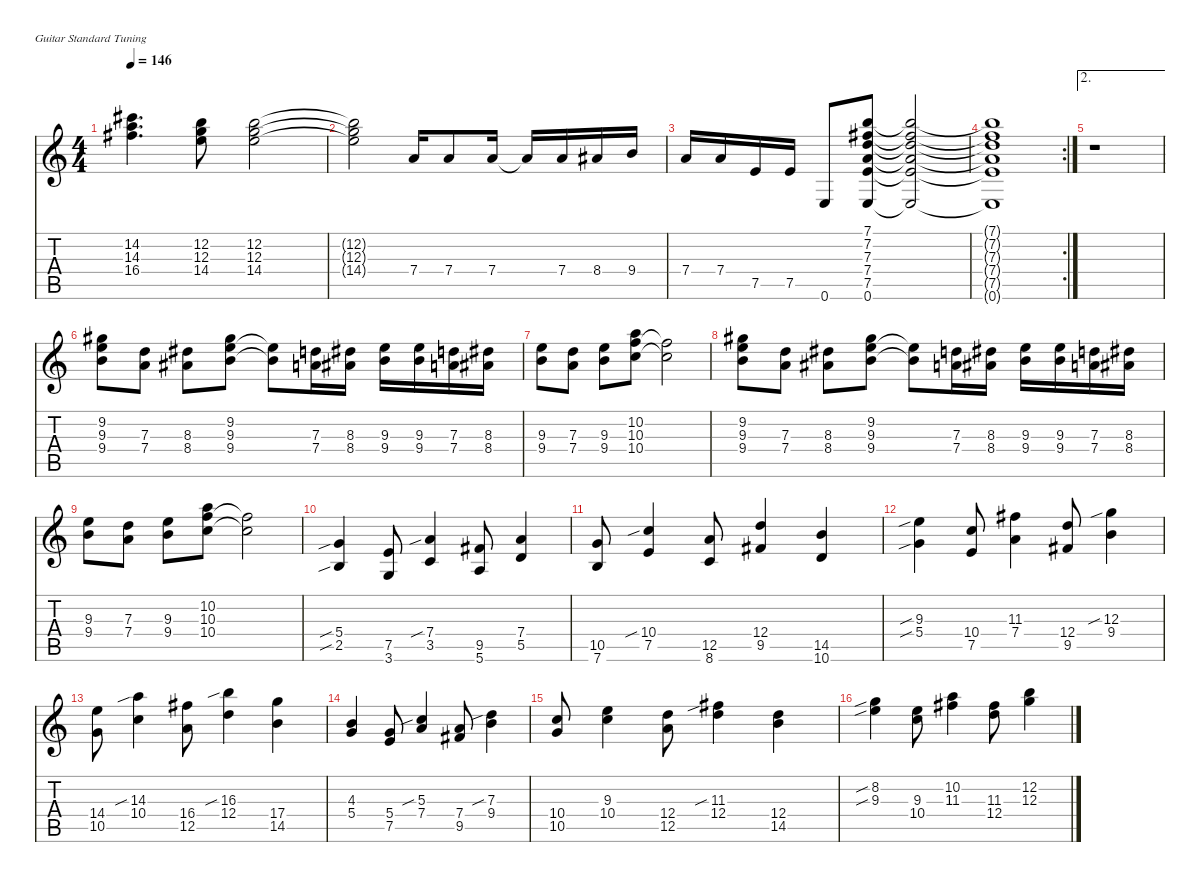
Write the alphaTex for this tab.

\defaultSystemsLayout 4
\hideDynamics
\bracketExtendMode nobrackets
\singleTrackTrackNamePolicy hidden
\multiTrackTrackNamePolicy hidden
\firstSystemTrackNameMode fullname
\firstSystemTrackNameOrientation horizontal
\otherSystemsTrackNameOrientation horizontal
\track ("Guitar 1" "od.guit.") {mute instrument overdrivenguitar}
\staff {score tabs}
\tuning (E4 B3 G3 D3 A2 E2)
\ts (4 4)
\tempo 146
\clef g2
\ks c
(14.2{acc #} 14.3 16.4{acc #}).4{d dy f beam Down} (12.2 12.3 14.4).8{beam Down} (12.2 12.3 14.4).2{beam Down} |
(12.2{t} 12.3{t} 14.4{t}).2{beam Down} 7.4.16{beam Up} 7.4.8{beam Up} 7.4.16{beam Up} 7.4{t}.16{beam Up} 7.4.16{beam Up} 8.4{acc #}.16{beam Up} 9.4.16{beam Up} |
7.4.16{beam Up} 7.4.16{beam Up} 7.5.16{beam Up} 7.5.16{beam Up} 0.6.8{beam Up} (7.1 7.2{acc #} 7.3 7.4 7.5 0.6).8{beam Up} (7.1{t} 7.2{t acc #} 7.3{t} 7.4{t} 7.5{t} 0.6{t}).2{beam Up} |
\rc 2
(7.1{t} 7.2{t acc #} 7.3{t} 7.4{t} 7.5{t} 0.6{t}).1{beam Up} |
\ae 2
r.1{beam Down} |
(9.2{acc #} 9.3 9.4).8{beam Down} (7.3 7.4).8{beam Down} (8.3{acc #} 8.4{acc #}).8{beam Down} (9.2{acc #} 9.3 9.4).8{beam Down} (9.3{t} 9.4{t}).8{beam Down} (7.3 7.4).16{beam Down} (8.3{acc #} 8.4{acc #}).16{beam Down} (9.3 9.4).16{beam Down} (9.3 9.4).16{beam Down} (7.3 7.4).16{beam Down} (8.3{acc #} 8.4{acc #}).16{beam Down} |
(9.3 9.4).8{beam Down} (7.3 7.4).8{beam Down} (9.3 9.4).8{beam Down} (10.2 10.3 10.4).8{beam Down} (10.3{t} 10.4{t}).2{beam Down} |
(9.2{acc #} 9.3 9.4).8{beam Down} (7.3 7.4).8{beam Down} (8.3{acc #} 8.4{acc #}).8{beam Down} (9.2{acc #} 9.3 9.4).8{beam Down} (9.3{t} 9.4{t}).8{beam Down} (7.3 7.4).16{beam Down} (8.3{acc #} 8.4{acc #}).16{beam Down} (9.3 9.4).16{beam Down} (9.3 9.4).16{beam Down} (7.3 7.4).16{beam Down} (8.3{acc #} 8.4{acc #}).16{beam Down} |
(9.3 9.4).8{beam Down} (7.3 7.4).8{beam Down} (9.3 9.4).8{beam Down} (10.2 10.3 10.4).8{beam Down} (10.3{t} 10.4{t}).2{beam Down} |
(5.4{sib} 2.5{sib}).4{beam Up} (7.5 3.6).8{beam Up} (7.4{sib} 3.5).4{beam Up} (9.5{acc #} 5.6).8{beam Up} (7.4 5.5).4{beam Up} |
(10.5 7.6).8{beam Up} (10.4{sib} 7.5).4{beam Up} (12.5 8.6).8{beam Up} (12.4 9.5{acc #}).4{beam Up} (14.5 10.6).4{beam Up} |
(9.3{sib} 5.4{sib}).4{beam Down} (10.4 7.5).8{beam Up} (11.3{acc #} 7.4).4{beam Down} (12.4 9.5{acc #}).8{beam Up} (12.3{sib} 9.4).4{beam Down} |
(14.4 10.5).8{beam Down} (14.3{sib} 10.4).4{beam Down} (16.4{acc #} 12.5).8{beam Down} (16.3{sib} 12.4).4{beam Down} (17.4 14.5).4{beam Down} |
(4.3 5.4).4{beam Up} (5.4 7.5).8{beam Up} (5.3{sib} 7.4).4{beam Up} (7.4 9.5{acc #}).8{beam Up} (7.3{sib} 9.4).4{beam Down} |
(10.4 10.5).8{beam Up} (9.3 10.4).4{beam Down} (12.4 12.5).8{beam Down} (11.3{sib acc #} 12.4).4{beam Down} (12.4 14.5).4{beam Down} |
(8.2{sib} 9.3{sib}).4{beam Down} (9.3 10.4).8{beam Down} (10.2 11.3{acc #}).4{beam Down} (11.3{acc #} 12.4).8{beam Down} (12.2 12.3).4{beam Down}
